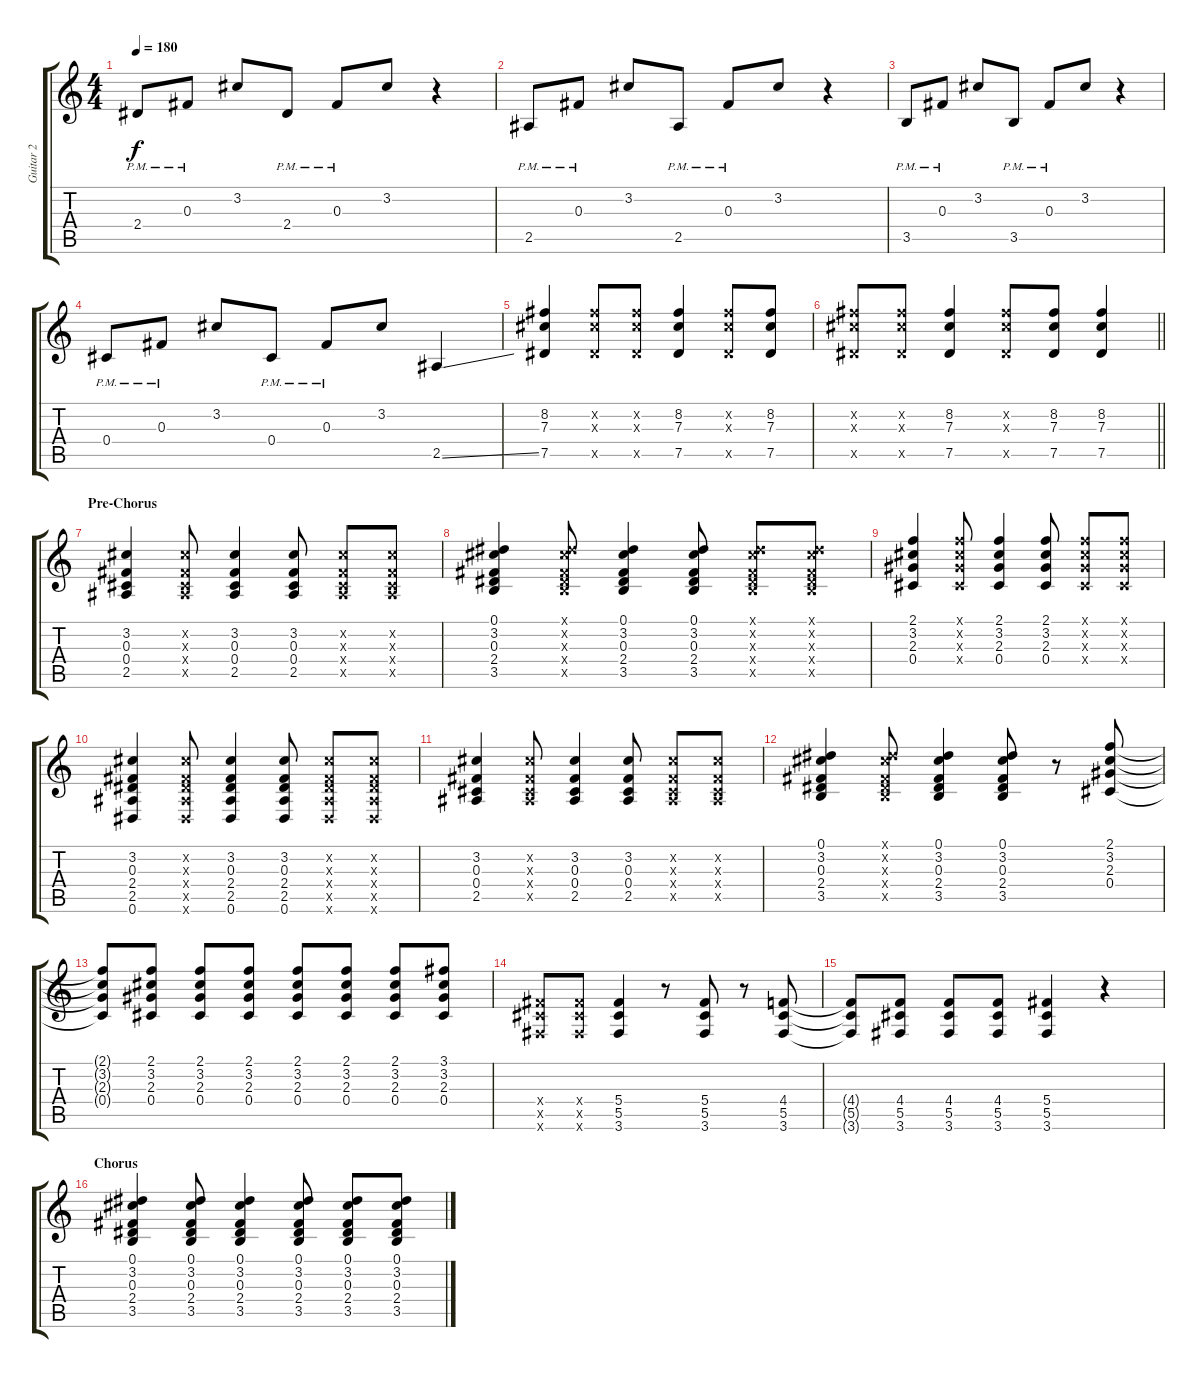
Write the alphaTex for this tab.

\track ("Guitar 2" "Guitar 2") {instrument overdrivenguitar}
\staff {score tabs}
\tuning (Eb4 Bb3 Gb3 Db3 Ab2 Eb2) {hide}
\ts (4 4)
\tempo 180
\clef g2
\ks c
2.4{pm}.8{dy f} 0.3{pm}.8 3.2.8 2.4{pm}.8 0.3{pm}.8 3.2.8 r.4 |
2.5{pm}.8 0.3{pm}.8 3.2.8 2.5{pm}.8 0.3{pm}.8 3.2.8 r.4 |
3.5{pm}.8 0.3{pm}.8 3.2.8 3.5{pm}.8 0.3{pm}.8 3.2.8 r.4 |
0.4{pm}.8 0.3{pm}.8 3.2.8 0.4{pm}.8 0.3{pm}.8 3.2.8 2.5{ss}.4 |
(8.2 7.3 7.5).4 (8.2{x} 7.3{x} 7.5{x}).8 (8.2{x} 7.3{x} 7.5{x}).8 (8.2 7.3 7.5).4 (8.2{x} 7.3{x} 7.5{x}).8 (8.2 7.3 7.5).8 |
\barLineRight lightlight
(8.2{x} 7.3{x} 7.5{x}).8 (8.2{x} 7.3{x} 7.5{x}).8 (8.2 7.3 7.5).4 (8.2{x} 7.3{x} 7.5{x}).8 (8.2 7.3 7.5).8 (8.2 7.3 7.5).4 |
\section ("" "Pre-Chorus")
(3.2 0.3 0.4 2.5).4 (3.2{x} 0.3{x} 0.4{x} 2.5{x}).8 (3.2 0.3 0.4 2.5).4 (3.2 0.3 0.4 2.5).8 (3.2{x} 0.3{x} 0.4{x} 2.5{x}).8 (3.2{x} 0.3{x} 0.4{x} 2.5{x}).8 |
(0.1 3.2 0.3 2.4 3.5).4 (0.1{x} 3.2{x} 0.3{x} 2.4{x} 3.5{x}).8 (0.1 3.2 0.3 2.4 3.5).4 (0.1 3.2 0.3 2.4 3.5).8 (0.1{x} 3.2{x} 0.3{x} 2.4{x} 3.5{x}).8 (0.1{x} 3.2{x} 0.3{x} 2.4{x} 3.5{x}).8 |
(2.1 3.2 2.3 0.4).4 (2.1{x} 3.2{x} 2.3{x} 0.4{x}).8 (2.1 3.2 2.3 0.4).4 (2.1 3.2 2.3 0.4).8 (2.1{x} 3.2{x} 2.3{x} 0.4{x}).8 (2.1{x} 3.2{x} 2.3{x} 0.4{x}).8 |
(3.2 0.3 2.4 2.5 0.6).4 (3.2{x} 0.3{x} 2.4{x} 2.5{x} 0.6{x}).8 (3.2 0.3 2.4 2.5 0.6).4 (3.2 0.3 2.4 2.5 0.6).8 (3.2{x} 0.3{x} 2.4{x} 2.5{x} 0.6{x}).8 (3.2{x} 0.3{x} 2.4{x} 2.5{x} 0.6{x}).8 |
(3.2 0.3 0.4 2.5).4 (3.2{x} 0.3{x} 0.4{x} 2.5{x}).8 (3.2 0.3 0.4 2.5).4 (3.2 0.3 0.4 2.5).8 (3.2{x} 0.3{x} 0.4{x} 2.5{x}).8 (3.2{x} 0.3{x} 0.4{x} 2.5{x}).8 |
(0.1 3.2 0.3 2.4 3.5).4 (0.1{x} 3.2{x} 0.3{x} 2.4{x} 3.5{x}).8 (0.1 3.2 0.3 2.4 3.5).4 (0.1 3.2 0.3 2.4 3.5).8 r.8 (2.1 3.2 2.3 0.4).8 |
(2.1{t} 3.2{t} 2.3{t} 0.4{t}).8 (2.1 3.2 2.3 0.4).8 (2.1 3.2 2.3 0.4).8 (2.1 3.2 2.3 0.4).8 (2.1 3.2 2.3 0.4).8 (2.1 3.2 2.3 0.4).8 (2.1 3.2 2.3 0.4).8 (3.1 3.2 2.3 0.4).8 |
(5.4{x} 5.5{x} 3.6{x}).8 (5.4{x} 5.5{x} 3.6{x}).8 (5.4 5.5 3.6).4 r.8 (5.4 5.5 3.6).8 r.8 (4.4 5.5 3.6).8 |
(4.4{t} 5.5{t} 3.6{t}).8 (4.4 5.5 3.6).8 (4.4 5.5 3.6).8 (4.4 5.5 3.6).8 (5.4 5.5 3.6).4 r.4 |
\section ("" "Chorus")
(0.1 3.2 0.3 2.4 3.5).4 (0.1 3.2 0.3 2.4 3.5).8 (0.1 3.2 0.3 2.4 3.5).4 (0.1 3.2 0.3 2.4 3.5).8 (0.1 3.2 0.3 2.4 3.5).8 (0.1 3.2 0.3 2.4 3.5).8
